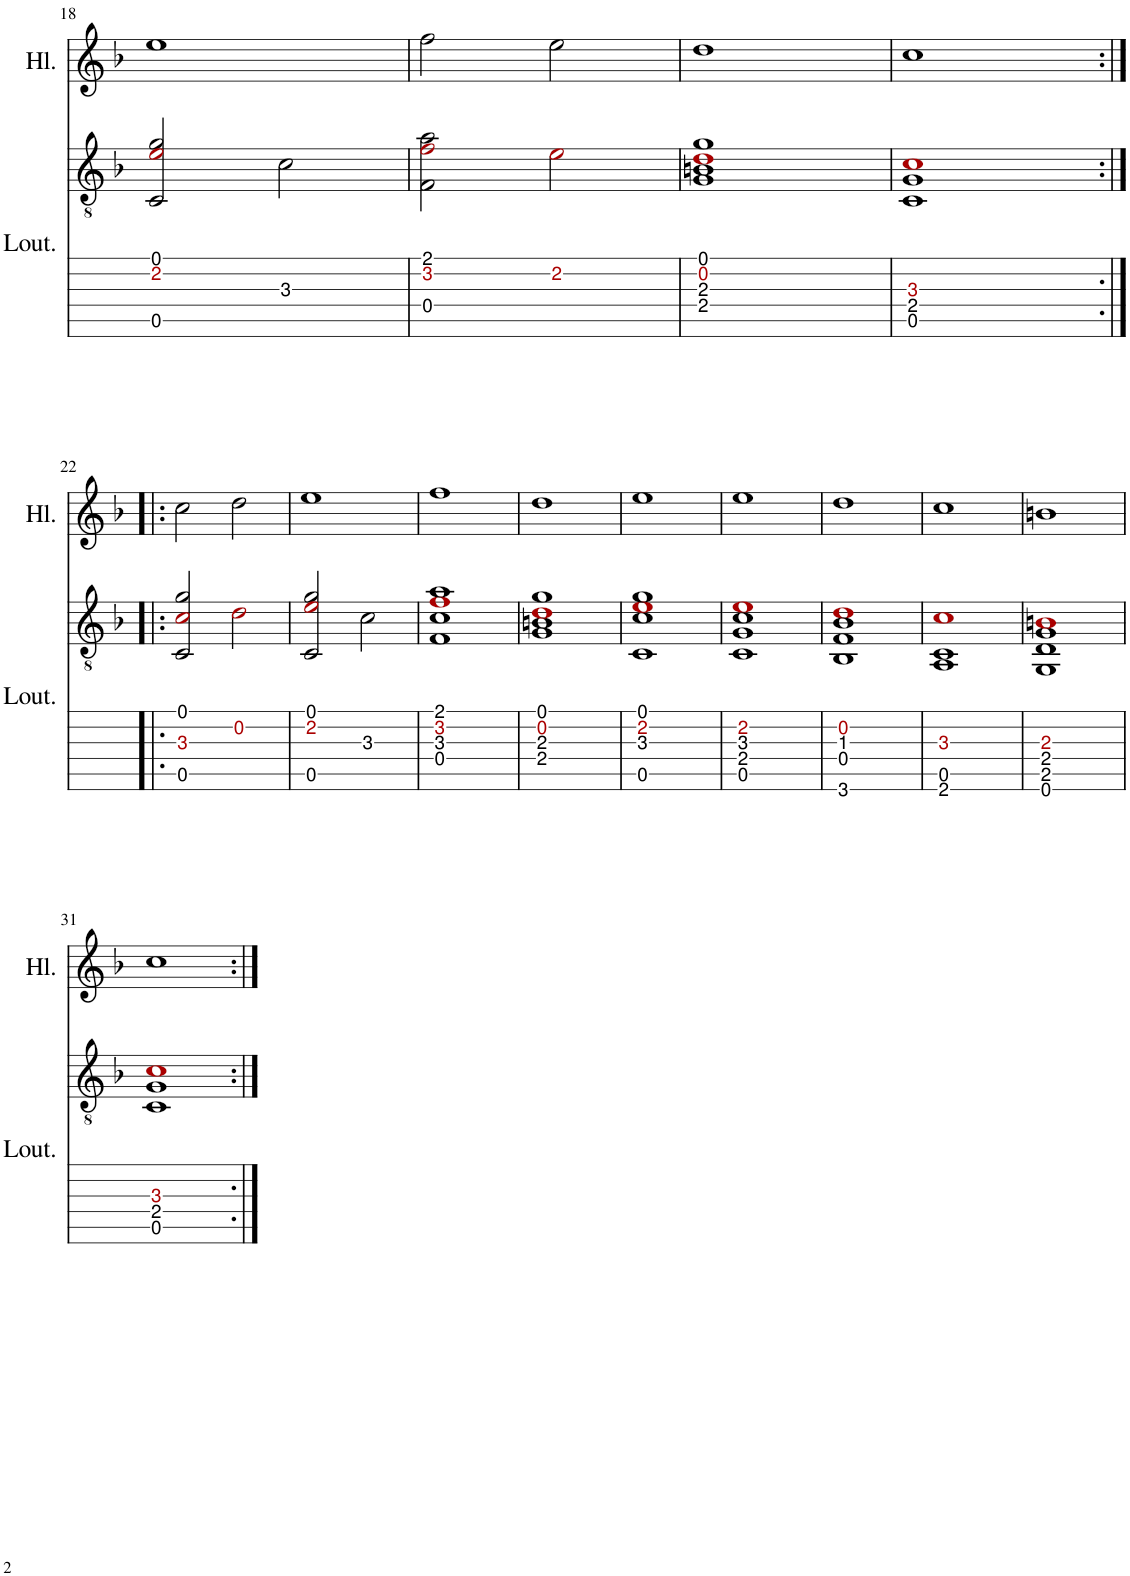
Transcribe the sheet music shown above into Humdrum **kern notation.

**kern	**kern	**kern
*part2	*part2	*part1
*staff3	*staff2	*staff1
*I"Loutna	*	*I"Zpěv
*I'Lout.	*	*
!!LO:PB:g=z
*	*clefGv2	*clefG2
*k[b-]	*k[b-]	*k[b-]
*M2/2	*M2/2	*M2/2
*met(c|)	*met(c|)	*met(c|)
=18	=18	=18
2C 2ei 2g	2C/ 2ei/ 2g/	1ee
2c	2c\	.
=19	=19	=19
2F 2fi 2a	2F\ 2fi\ 2a\	2ff\
2ei	2ei\	2ee\
=20	=20	=20
1G 1B 1di 1g	1G 1Bn 1di 1g	1dd
=21	=21	=21
1C 1G 1ci	1C 1G 1ci	1cc
!!LO:LB:g=z
=22:|!|:	=22:|!|:	=22:|!|:
2C 2ci 2g	2C/ 2ci/ 2g/	2cc\
2di	2di\	2dd\
=23	=23	=23
2C 2ei 2g	2C/ 2ei/ 2g/	1ee
2c	2c\	.
=24	=24	=24
1F 1c 1fi 1a	1F 1c 1fi 1a	1ff
=25	=25	=25
1G 1B 1di 1g	1G 1Bn 1di 1g	1dd
=26	=26	=26
1C 1c 1ei 1g	1C 1c 1ei 1g	1ee
=27	=27	=27
1C 1G 1c 1ei	1C 1G 1c 1ei	1ee
=28	=28	=28
1BB- 1F 1B- 1di	1BB- 1F 1B- 1di	1dd
=29	=29	=29
1AA 1C 1ci	1AA 1C 1ci	1cc
=30	=30	=30
1GG 1D 1G 1Bi	1GG 1D 1G 1Bni	1bn
!!LO:LB:g=z
=31	=31	=31
1C 1G 1ci	1C 1G 1ci	1cc
=:|!	=:|!	=:|!
*-	*-	*-
